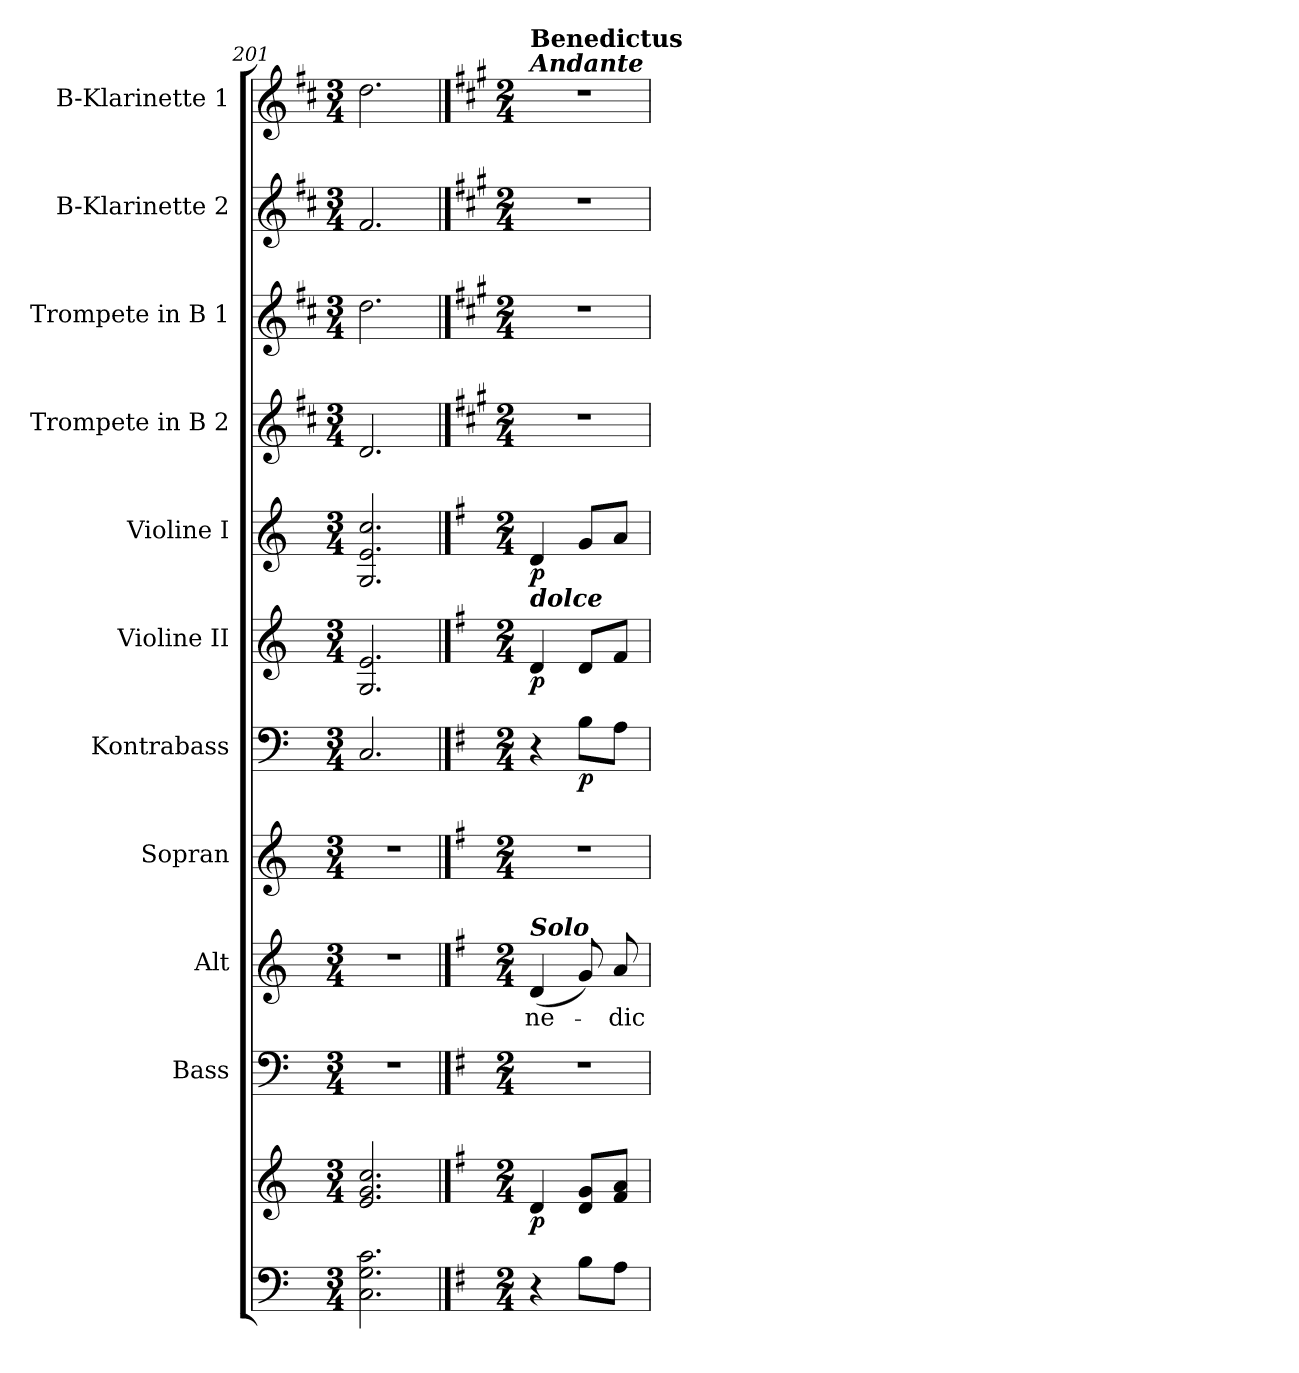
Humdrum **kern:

**kern	**kern	**dynam	**kern	**kern	**text	**kern	**kern	**dynam	**kern	**dynam	**kern	**dynam	**kern	**kern	**kern	**kern
*part11	*part11	*part11	*part10	*part9	*part9	*part8	*part7	*part7	*part6	*part6	*part5	*part5	*part4	*part3	*part2	*part1
*staff12	*staff11	*staff11/12	*staff10	*staff9	*staff9	*staff8	*staff7	*staff7	*staff6	*staff6	*staff5	*staff5	*staff4	*staff3	*staff2	*staff1
*	*	*	*I"Bass	*I"Alt	*	*I"Sopran	*I"Kontrabass	*	*I"Violine II	*	*I"Violine I	*	*I"Trompete in B 2	*I"Trompete in B 1	*I"B-Klarinette 2	*I"B-Klarinette 1
*	*	*	*I'B.	*I'A.	*	*I'S.	*I'Kb.	*	*I'Vl. II	*	*I'Vl. I	*	*I'Tr. 2	*I'Tr. 1	*I'B Kl. 2	*I'B Kl. 1
*clefF4	*clefG2	*	*clefF4	*clefG2	*	*clefG2	*clefF4	*	*clefG2	*	*clefG2	*	*clefG2	*clefG2	*clefG2	*clefG2
*	*	*	*	*	*	*	*ITrd7c12	*	*	*	*	*	*ITrd4c7	*ITrd4c7	*ITrd1c2	*ITrd1c2
*k[]	*k[]	*	*k[]	*k[]	*	*k[]	*k[]	*	*k[]	*	*k[]	*	*k[f#]	*k[f#]	*k[]	*k[]
*C:	*C:	*	*C:	*C:	*	*C:	*C:	*	*C:	*	*C:	*	*G:	*G:	*C:	*C:
*M3/4	*M3/4	*	*M3/4	*M3/4	*	*M3/4	*M3/4	*	*M3/4	*	*M3/4	*	*M3/4	*M3/4	*M3/4	*M3/4
=201	=201	=201	=201	=201	=201	=201	=201	=201	=201	=201	=201	=201	=201	=201	=201	=201
2.C\ 2.G\ 2.c\	2.e/ 2.g/ 2.cc/	.	2.r	2.r	.	2.r	2.CC/	.	2.G/ 2.e/	.	2.G/ 2.e/ 2.cc/	.	2.G/	2.g\	2.e/	2.cc\
!!LO:PB:g=z
==202	==202	==202	==202	==202	==202	==202	==202	==202	==202	==202	==202	==202	==202	==202	==202	==202
*k[f#]	*k[f#]	*	*k[f#]	*k[f#]	*	*k[f#]	*k[f#]	*	*k[f#]	*	*k[f#]	*	*k[f#c#]	*k[f#c#]	*k[f#]	*k[f#]
*G:	*G:	*	*G:	*G:	*	*G:	*G:	*	*G:	*	*G:	*	*D:	*D:	*G:	*G:
*M2/4	*M2/4	*	*M2/4	*M2/4	*	*M2/4	*M2/4	*	*M2/4	*	*M2/4	*	*M2/4	*M2/4	*M2/4	*M2/4
!	!	!	!	!	!	!	!	!	!	!	!	!	!	!	!	!LO:TX:a:Bi:t=Andante
!	!	!	!	!	!	!	!	!	!	!	!	!	!	!	!	!LO:TX:a:B:t=Benedictus
!	!	!	!	!	!	!	!	!	!	!	!LO:TX:b:Bi:t=dolce	!	!	!	!	!
!	!	!	!	!LO:TX:a:Bi:t=Solo	!	!	!	!	!	!	!	!	!	!	!	!
!	!	!LO:DY:b	!	!	!LO:LY:b	!	!	!	!	!LO:DY:b	!	!LO:DY:b	!	!	!	!
4r	4d/	p	2r	(<4d/	-ne-	2r	4r	.	4d/	p	4d/	p	2r	2r	2r	2r
!	!	!	!	!	!	!	!	!LO:DY:b	!	!	!	!	!	!	!	!
8B\L	8d/ 8g/L	.	.	8g/)	.	.	8BB\L	p	8d/L	.	8g/L	.	.	.	.	.
!	!	!	!	!	!LO:LY:b	!	!	!	!	!	!	!	!	!	!	!
8A\J	8f#/ 8a/J	.	.	8a/	-dic-	.	8AA\J	.	8f#/J	.	8a/J	.	.	.	.	.
=	=	=	=	=	=	=	=	=	=	=	=	=	=	=	=	=
*-	*-	*-	*-	*-	*-	*-	*-	*-	*-	*-	*-	*-	*-	*-	*-	*-
